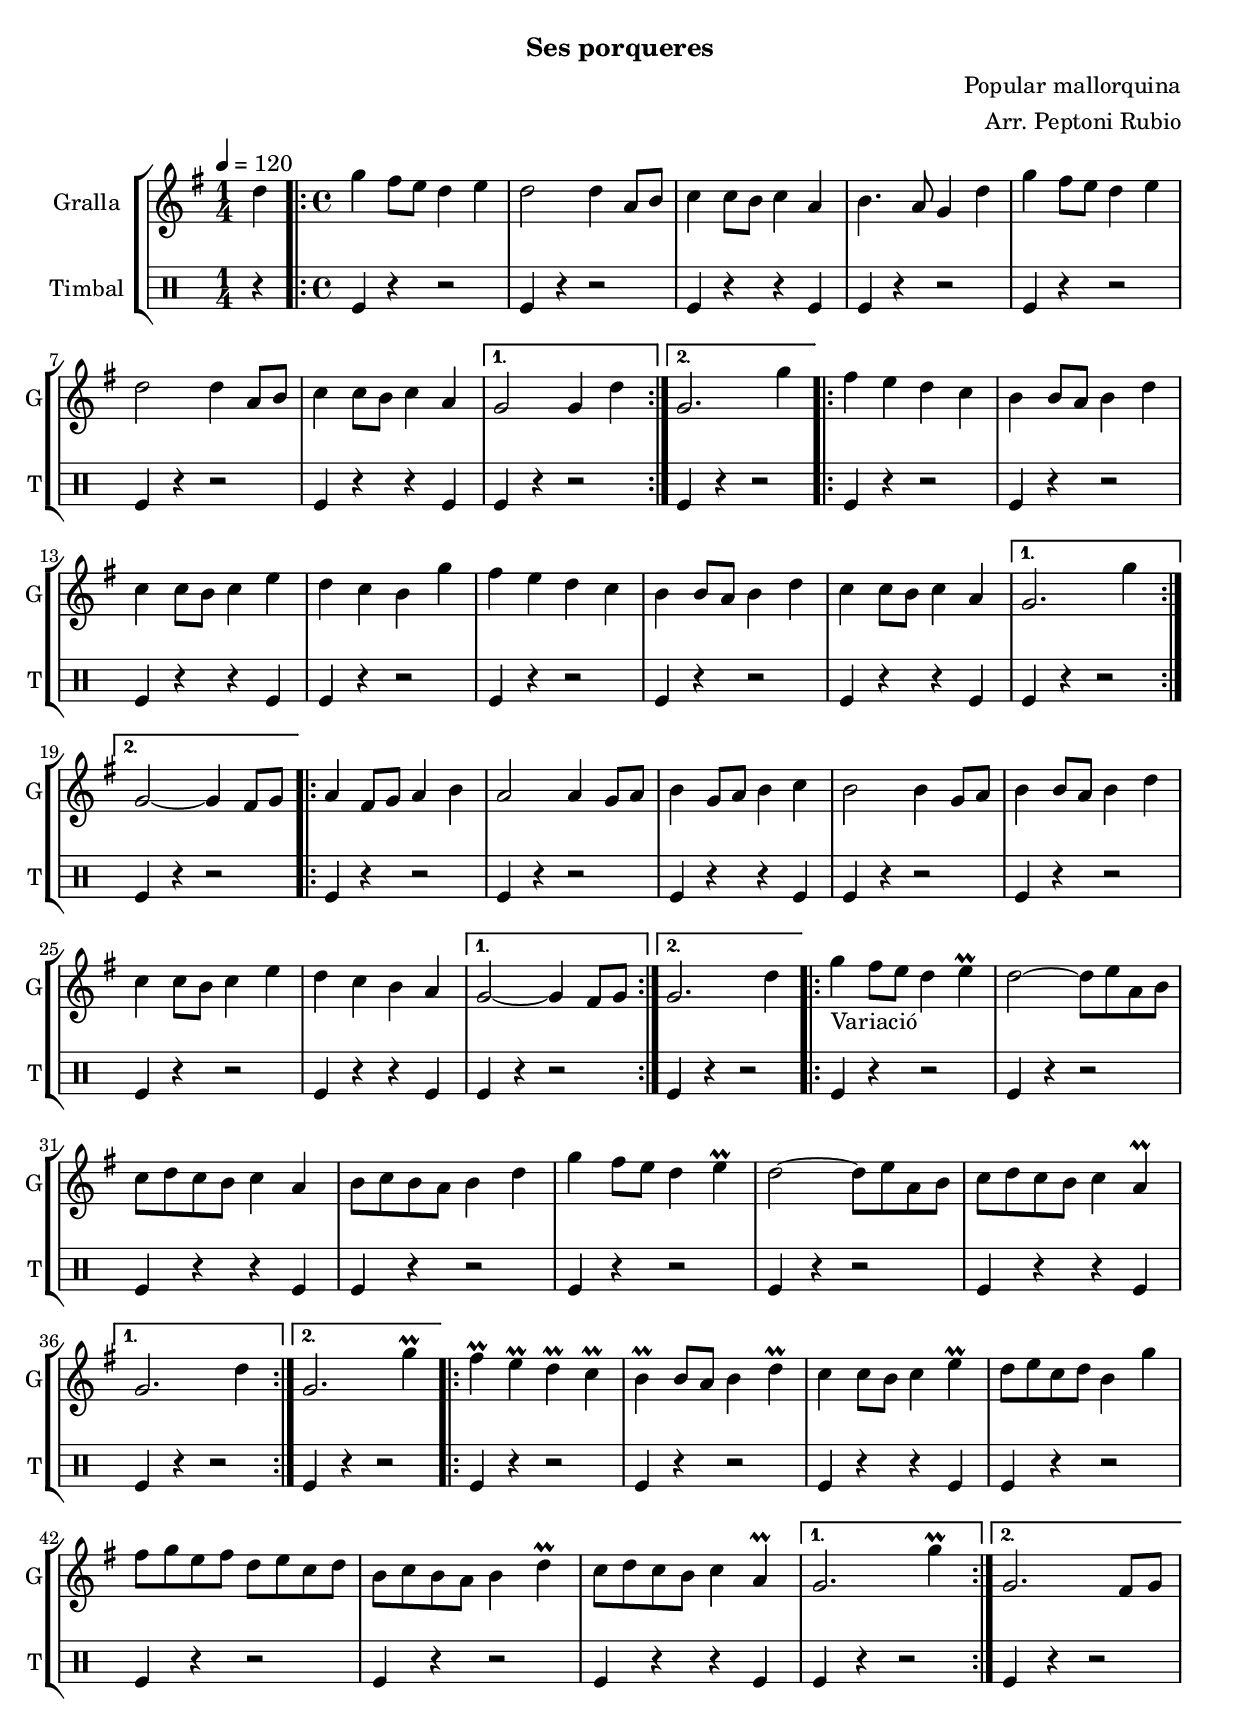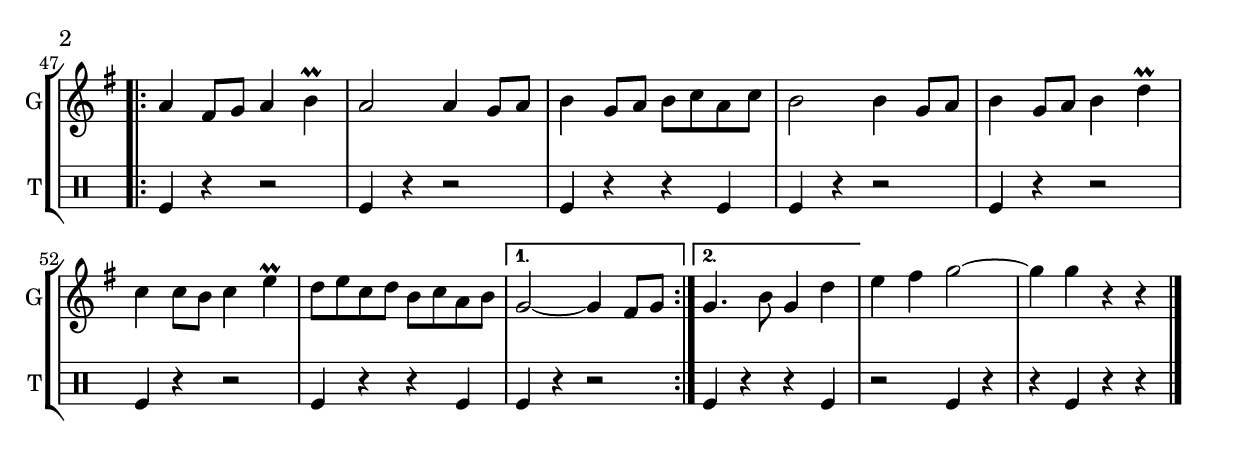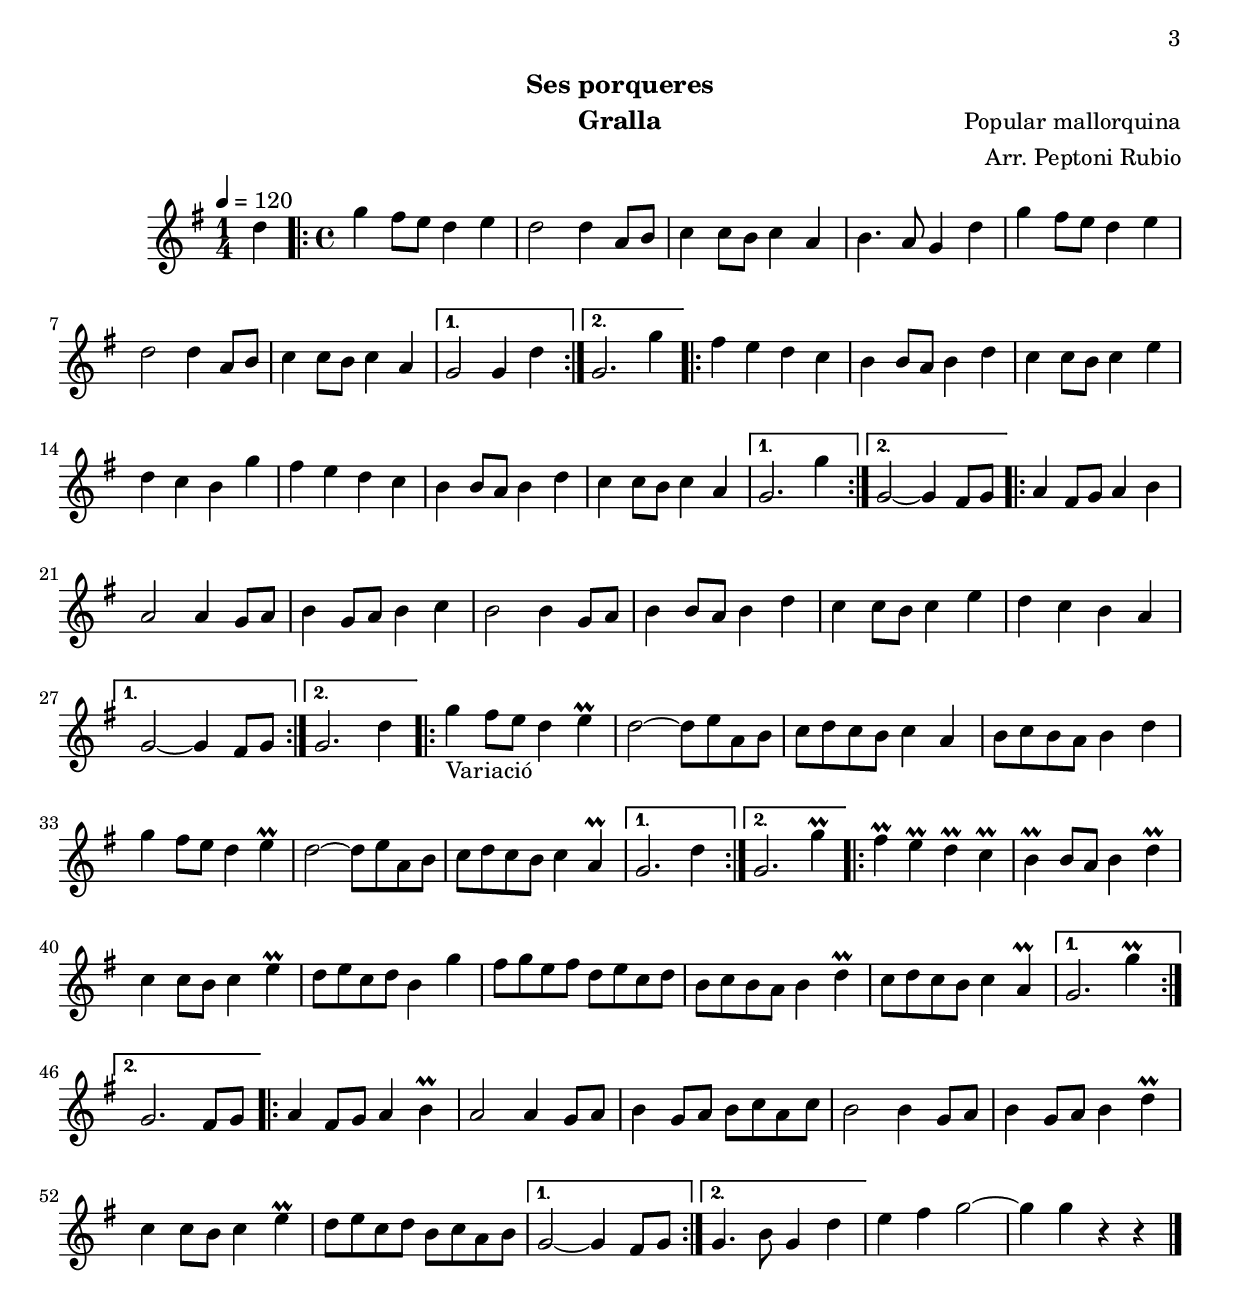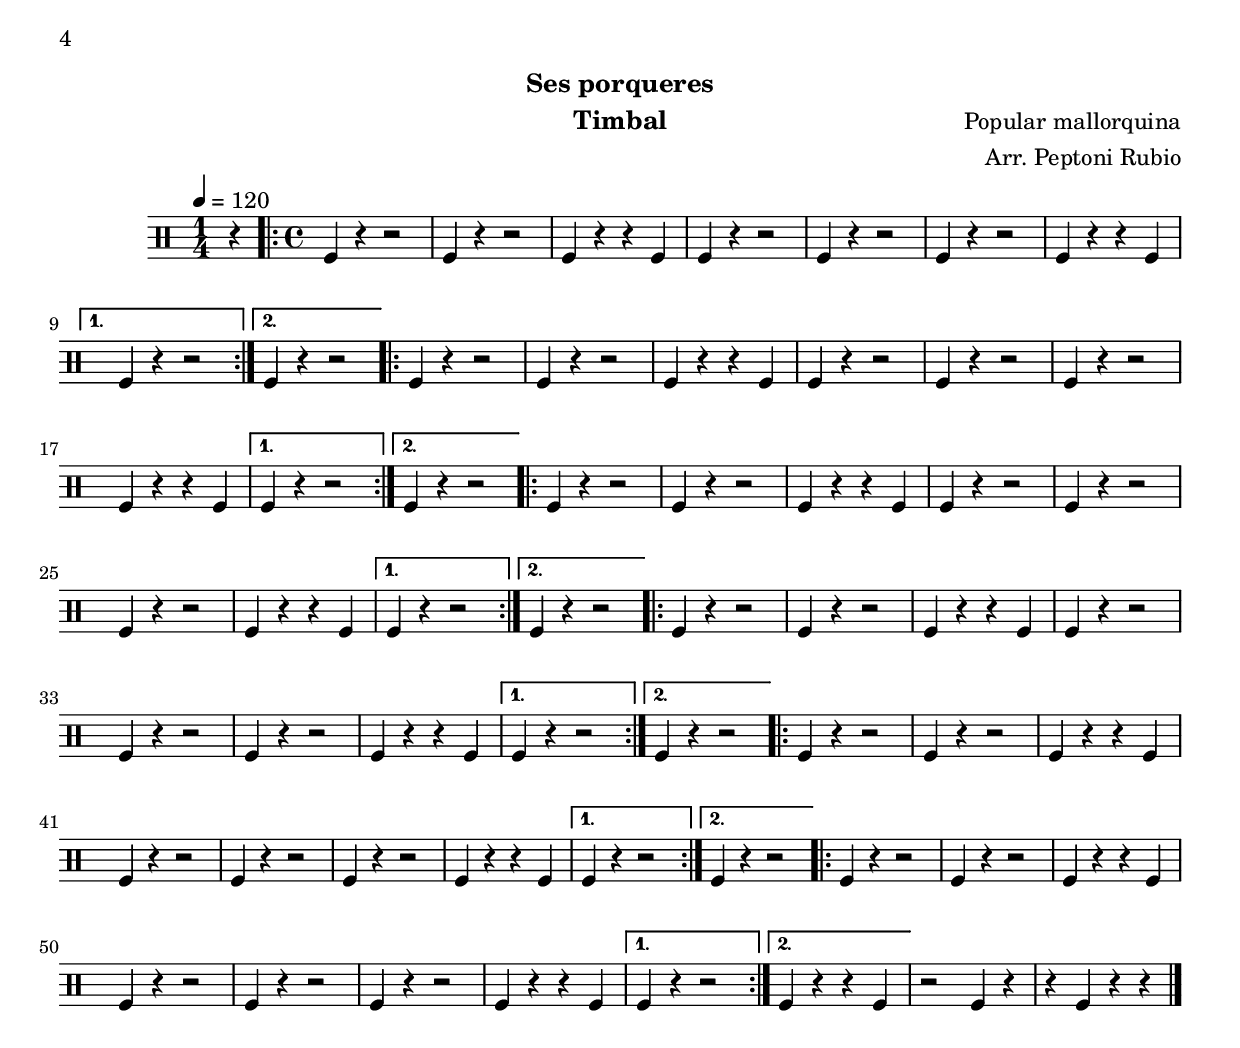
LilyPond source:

\version "2.22.1"

\header {
  dedication=""
  title="   "
  subtitle="Ses porqueres"
  subsubtitle=""
  poet=""
  meter=""
  piece=""
  composer="Popular mallorquina"
  arranger="Arr. Peptoni Rubio"
  opus=""
  instrument=""
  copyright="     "
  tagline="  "
}

liniaroAa =
\relative d''
{
  \tempo 4=120
  \clef treble
  \key g \major
  \time 1/4
  d4  |
  \time 4/4   \repeat volta 2 { g4 fis8 e d4 e  |
  d2 d4 a8 b  |
  c4 c8 b c4 a  |
  %05
  b4. a8 g4 d'  |
  g4 fis8 e d4 e  |
  d2 d4 a8 b  |
  c4 c8 b c4 a }
  \alternative { { g2 g4 d' }
  %10
  { g,2. g'4 } }
  \repeat volta 2 { fis4 e d c  |
  b4 b8 a b4 d  |
  c4 c8 b c4 e  |
  d4 c b g'  |
  %15
  fis4 e d c  |
  b4 b8 a b4 d  |
  c4 c8 b c4 a }
  \alternative { { g2. g'4 }
  { g,2 ~ g4 fis8 g } }
  %20
  \repeat volta 2 { a4 fis8 g a4 b  |
  a2 a4 g8 a  |
  b4 g8 a b4 c  |
  b2 b4 g8 a  |
  b4 b8 a b4 d  |
  %25
  c4 c8 b c4 e  |
  d4 c b a }
  \alternative { { g2 ~ g4 fis8 g }
  { g2. d'4 } }
  \repeat volta 2 { g4 _"Variació" fis8 e d4 e\prall  |
  %30
  d2 ~ d8 e a, b  |
  c8 d c b c4 a  |
  b8 c b a b4 d  |
  g4 fis8 e d4 e\prall  |
  d2 ~ d8 e a, b  |
  %35
  c8 d c b c4 a\prall }
  \alternative { { g2. d'4 }
  { g,2. g'4\prall } }
  \repeat volta 2 { fis4\prall e\prall d\prall c\prall  |
  b4\prall b8 a b4 d\prall  |
  %40
  c4 c8 b c4 e\prall  |
  d8 e c d b4 g'  |
  fis8 g e fis d e c d  |
  b8 c b a b4 d\prall  |
  c8 d c b c4 a\prall }
  %45
  \alternative { { g2. g'4\prall }
  { g,2. fis8 g } }
  \repeat volta 2 { a4 fis8 g a4 b\prall  |
  a2 a4 g8 a  |
  b4 g8 a b c a c  |
  %50
  b2 b4 g8 a  |
  b4 g8 a b4 d\prall  |
  c4 c8 b c4 e\prall  |
  d8 e c d b c a b }
  \alternative { { g2 ~ g4 fis8 g }
  %55
  { g4. b8 g4 d' } }
  e4 fis g2 ~  |
  g4 g r r  \bar "|."
}

liniaroAb =
\drummode
{
  \tempo 4=120
  \time 1/4
  r4  |
  \time 4/4   \repeat volta 2 { tomfl4 r r2  |
  tomfl4 r r2  |
  tomfl4 r r tomfl  |
  %05
  tomfl4 r r2  |
  tomfl4 r r2  |
  tomfl4 r r2  |
  tomfl4 r r tomfl }
  \alternative { { tomfl4 r r2 }
  %10
  { tomfl4 r r2 } }
  \repeat volta 2 { tomfl4 r r2  |
  tomfl4 r r2  |
  tomfl4 r r tomfl  |
  tomfl4 r r2  |
  %15
  tomfl4 r r2  |
  tomfl4 r r2  |
  tomfl4 r r tomfl }
  \alternative { { tomfl4 r r2 }
  { tomfl4 r r2 } }
  %20
  \repeat volta 2 { tomfl4 r r2  |
  tomfl4 r r2  |
  tomfl4 r r tomfl  |
  tomfl4 r r2  |
  tomfl4 r r2  |
  %25
  tomfl4 r r2  |
  tomfl4 r r tomfl }
  \alternative { { tomfl4 r r2 }
  { tomfl4 r r2 } }
  \repeat volta 2 { tomfl4 r r2  |
  %30
  tomfl4 r r2  |
  tomfl4 r r tomfl  |
  tomfl4 r r2  |
  tomfl4 r r2  |
  tomfl4 r r2  |
  %35
  tomfl4 r r tomfl }
  \alternative { { tomfl4 r r2 }
  { tomfl4 r r2 } }
  \repeat volta 2 { tomfl4 r r2  |
  tomfl4 r r2  |
  %40
  tomfl4 r r tomfl  |
  tomfl4 r r2  |
  tomfl4 r r2  |
  tomfl4 r r2  |
  tomfl4 r r tomfl }
  %45
  \alternative { { tomfl4 r r2 }
  { tomfl4 r r2 } }
  \repeat volta 2 { tomfl4 r r2  |
  tomfl4 r r2  |
  tomfl4 r r tomfl  |
  %50
  tomfl4 r r2  |
  tomfl4 r r2  |
  tomfl4 r r2  |
  tomfl4 r r tomfl }
  \alternative { { tomfl4 r r2 }
  %55
  { tomfl4 r r tomfl } }
  r2 tomfl4 r  |
  r4 tomfl r r  \bar "|."
}

\bookpart {
  \score {
    \new StaffGroup {
      \override Score.RehearsalMark #'self-alignment-X = #LEFT
      <<
        \new Staff \with {instrumentName = #"Gralla" shortInstrumentName = #"G"} \liniaroAa
        \new DrumStaff \with {instrumentName = #"Timbal" shortInstrumentName = #"T"} \liniaroAb
      >>
    }
    \layout {}
  }
  \score { \unfoldRepeats
    \new StaffGroup {
      \override Score.RehearsalMark #'self-alignment-X = #LEFT
      <<
        \new Staff \with {instrumentName = #"Gralla" shortInstrumentName = #"G"} \liniaroAa
        \new DrumStaff \with {instrumentName = #"Timbal" shortInstrumentName = #"T"} \liniaroAb
      >>
    }
    \midi {}
  }
}

\bookpart {
  \header {instrument="Gralla"}
  \score {
    \new StaffGroup {
      \override Score.RehearsalMark #'self-alignment-X = #LEFT
      <<
        \new Staff \liniaroAa
      >>
    }
    \layout {}
  }
  \score { \unfoldRepeats
    \new StaffGroup {
      \override Score.RehearsalMark #'self-alignment-X = #LEFT
      <<
        \new Staff \liniaroAa
      >>
    }
    \midi {}
  }
}

\bookpart {
  \header {instrument="Timbal"}
  \score {
    \new StaffGroup {
      \override Score.RehearsalMark #'self-alignment-X = #LEFT
      <<
        \new DrumStaff \liniaroAb
      >>
    }
    \layout {}
  }
  \score { \unfoldRepeats
    \new StaffGroup {
      \override Score.RehearsalMark #'self-alignment-X = #LEFT
      <<
        \new DrumStaff \liniaroAb
      >>
    }
    \midi {}
  }
}

